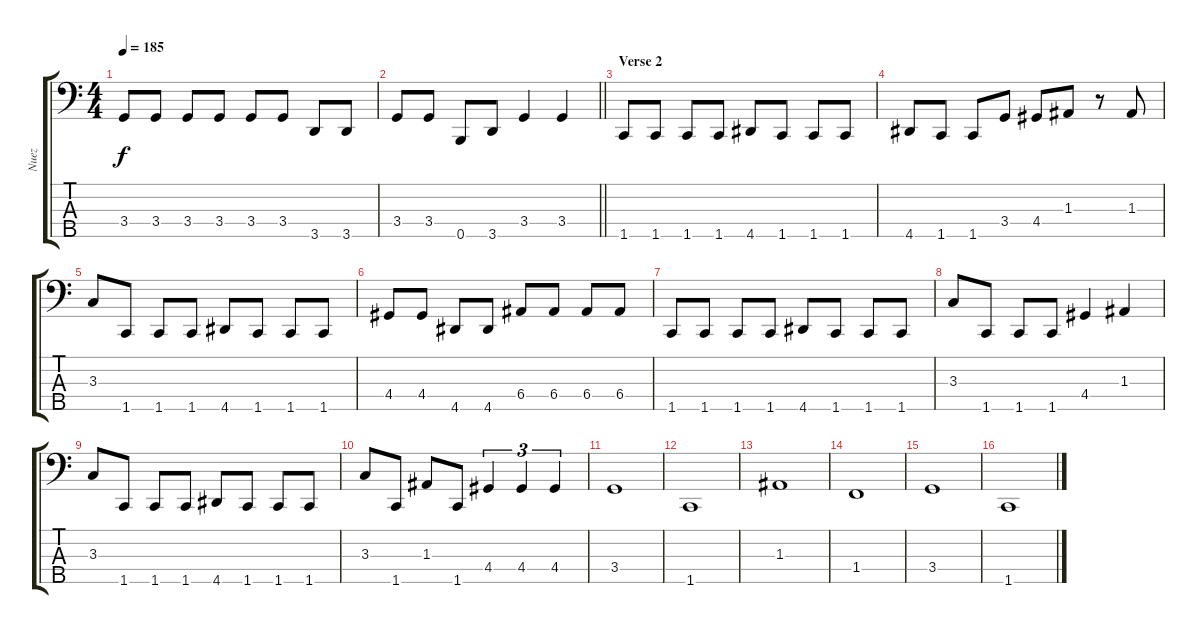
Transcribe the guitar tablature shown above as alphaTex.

\track ("Nuez" "Nuez") {instrument slapbass2}
\staff {score tabs}
\tuning (G2 D2 A1 E1 B0) {hide}
\ts (4 4)
\tempo 185
\clef f4
\ks c
3.4.8{dy f} 3.4.8 3.4.8 3.4.8 3.4.8 3.4.8 3.5.8 3.5.8 |
\barLineRight lightlight
3.4.8 3.4.8 0.5.8 3.5.8 3.4.4 3.4.4 |
\section ("" "Verse 2")
1.5.8 1.5.8 1.5.8 1.5.8 4.5.8 1.5.8 1.5.8 1.5.8 |
4.5.8 1.5.8 1.5.8 3.4.8 4.4.8 1.3.8 r.8 1.3.8 |
3.3.8 1.5.8 1.5.8 1.5.8 4.5.8 1.5.8 1.5.8 1.5.8 |
4.4.8 4.4.8 4.5.8 4.5.8 6.4.8 6.4.8 6.4.8 6.4.8 |
1.5.8 1.5.8 1.5.8 1.5.8 4.5.8 1.5.8 1.5.8 1.5.8 |
3.3.8 1.5.8 1.5.8 1.5.8 4.4.4 1.3.4 |
3.3.8 1.5.8 1.5.8 1.5.8 4.5.8 1.5.8 1.5.8 1.5.8 |
3.3.8 1.5.8 1.3.8 1.5.8 4.4.4{tu (3 2)} 4.4.4{tu (3 2)} 4.4.4{tu (3 2)} |
3.4.1 |
1.5.1 |
1.3.1 |
1.4.1 |
3.4.1 |
1.5.1
